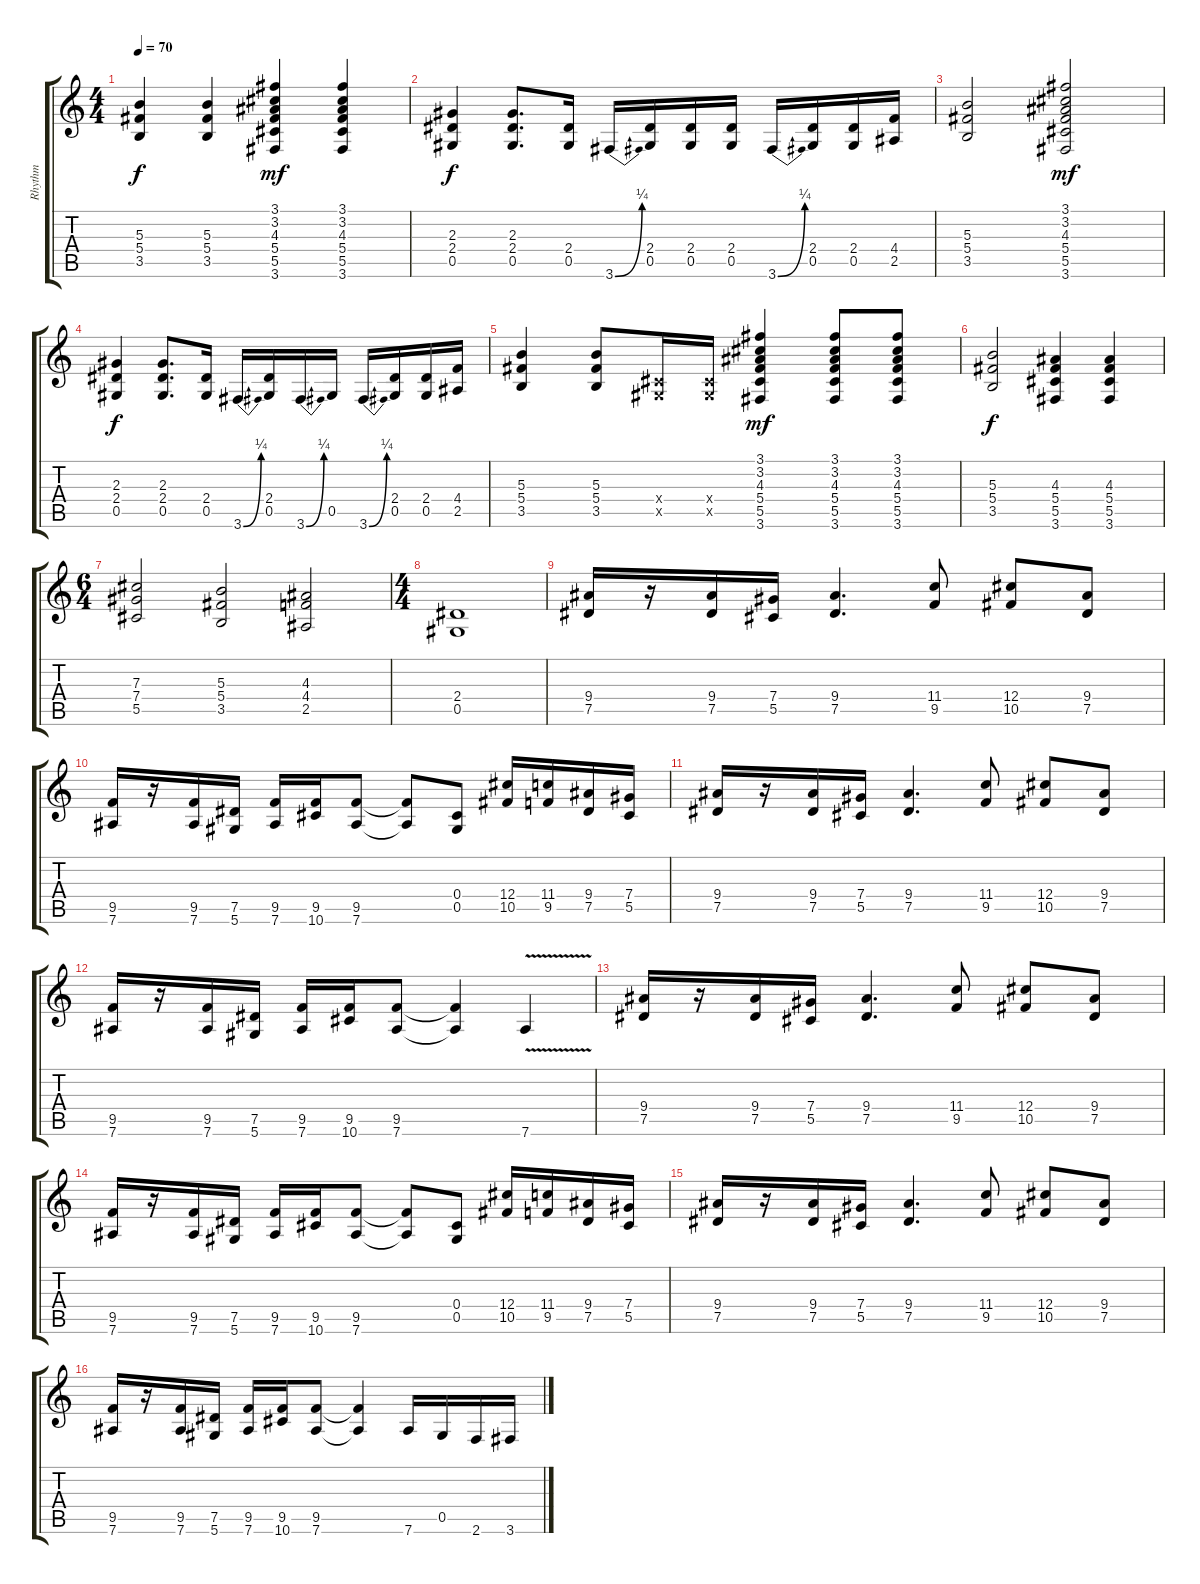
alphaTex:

\track ("Rhythm" "Rhythm") {instrument overdrivenguitar}
\staff {score tabs}
\tuning (Eb4 Bb3 Gb3 Db3 Ab2 Eb2) {hide}
\ts (4 4)
\tempo 70
\clef g2
\ks c
(5.3 5.4 3.5).4{dy f} (5.3 5.4 3.5).4 (3.1 3.2 4.3 5.4 5.5 3.6).4{dy mf} (3.1 3.2 4.3 5.4 5.5 3.6).4 |
(2.3 2.4 0.5).4{dy f} (2.3 2.4 0.5).8{d} (2.4 0.5).16 3.6{be (bend 0 0 60 1)}.16 (2.4 0.5).16 (2.4 0.5).16 (2.4 0.5).16 3.6{be (bend 0 0 60 1)}.16 (2.4 0.5).16 (2.4 0.5).16 (4.4 2.5).16 |
(5.3 5.4 3.5).2 (3.1 3.2 4.3 5.4 5.5 3.6).2{dy mf} |
(2.3 2.4 0.5).4{dy f} (2.3 2.4 0.5).8{d} (2.4 0.5).16 3.6{be (bend 0 0 60 1)}.16 (2.4 0.5).16 3.6{be (bend 0 0 60 1)}.16 0.5.16 3.6{be (bend 0 0 60 1)}.16 (2.4 0.5).16 (2.4 0.5).16 (4.4 2.5).16 |
(5.3 5.4 3.5).4 (5.3 5.4 3.5).8 (0.4{x} 0.5{x}).16 (0.4{x} 0.5{x}).16 (3.1 3.2 4.3 5.4 5.5 3.6).4{dy mf} (3.1 3.2 4.3 5.4 5.5 3.6).8 (3.1 3.2 4.3 5.4 5.5 3.6).8 |
(5.3 5.4 3.5).2{dy f} (4.3 5.4 5.5 3.6).4 (4.3 5.4 5.5 3.6).4 |
\ts (6 4)
(7.3 7.4 5.5).2 (5.3 5.4 3.5).2 (4.3 4.4 2.5).2 |
\ts (4 4)
(2.4 0.5).1 |
(9.4 7.5).16 r.16 (9.4 7.5).16 (7.4 5.5).16 (9.4 7.5).4{d} (11.4 9.5).8 (12.4 10.5).8 (9.4 7.5).8 |
(9.5 7.6).16 r.16 (9.5 7.6).16 (7.5 5.6).16 (9.5 7.6).16 (9.5 10.6).16 (9.5 7.6).8 (9.5{t} 7.6{t}).8 (0.4 0.5).8 (12.4 10.5).16 (11.4 9.5).16 (9.4 7.5).16 (7.4 5.5).16 |
(9.4 7.5).16 r.16 (9.4 7.5).16 (7.4 5.5).16 (9.4 7.5).4{d} (11.4 9.5).8 (12.4 10.5).8 (9.4 7.5).8 |
(9.5 7.6).16 r.16 (9.5 7.6).16 (7.5 5.6).16 (9.5 7.6).16 (9.5 10.6).16 (9.5 7.6).8 (9.5{t} 7.6{t}).4 7.6{v}.4 |
(9.4 7.5).16 r.16 (9.4 7.5).16 (7.4 5.5).16 (9.4 7.5).4{d} (11.4 9.5).8 (12.4 10.5).8 (9.4 7.5).8 |
(9.5 7.6).16 r.16 (9.5 7.6).16 (7.5 5.6).16 (9.5 7.6).16 (9.5 10.6).16 (9.5 7.6).8 (9.5{t} 7.6{t}).8 (0.4 0.5).8 (12.4 10.5).16 (11.4 9.5).16 (9.4 7.5).16 (7.4 5.5).16 |
(9.4 7.5).16 r.16 (9.4 7.5).16 (7.4 5.5).16 (9.4 7.5).4{d} (11.4 9.5).8 (12.4 10.5).8 (9.4 7.5).8 |
(9.5 7.6).16 r.16 (9.5 7.6).16 (7.5 5.6).16 (9.5 7.6).16 (9.5 10.6).16 (9.5 7.6).8 (9.5{t} 7.6{t}).4 7.6.16 0.5.16 2.6.16 3.6.16
